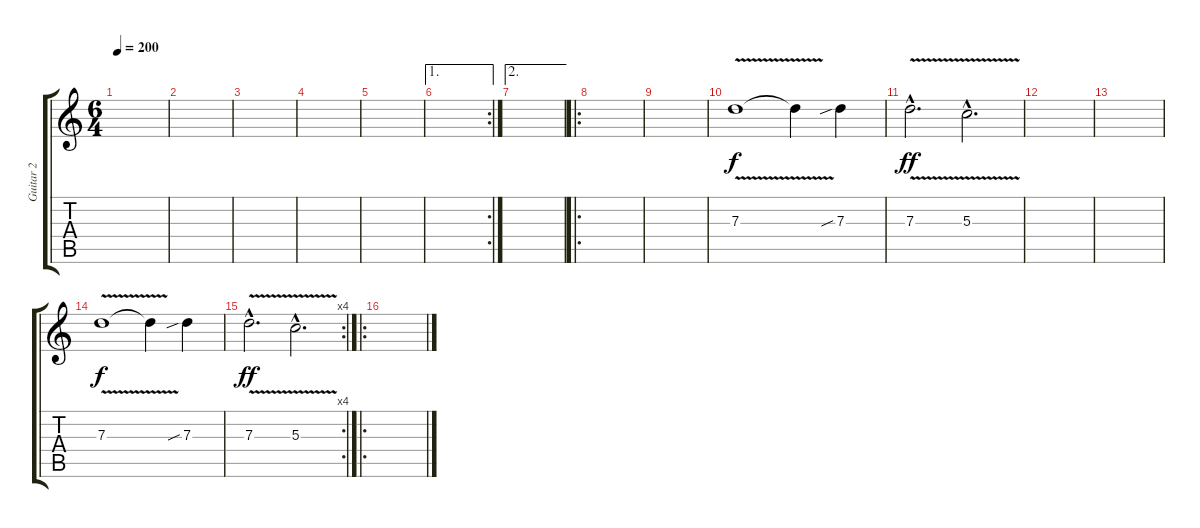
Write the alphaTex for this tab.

\track ("Guitar 2" "Guitar 2") {instrument electricguitarclean}
\staff {score tabs}
\tuning (E4 B3 G3 D3 A2 E2) {hide}
\ts (6 4)
\tempo 200
\clef g2
\ks c
|
|
|
|
|
\ae 1
\rc 2
|
\ae 2
|
\ro
|
|
7.3{v}.1 7.3{t}.4 7.3{sib}.4 |
7.3{v hac}.2{d dy ff} 5.3{v hac}.2{d} |
|
|
7.3{v}.1{dy f} 7.3{t}.4 7.3{sib}.4 |
\rc 4
7.3{v hac}.2{d dy ff} 5.3{v hac}.2{d} |
\ro
